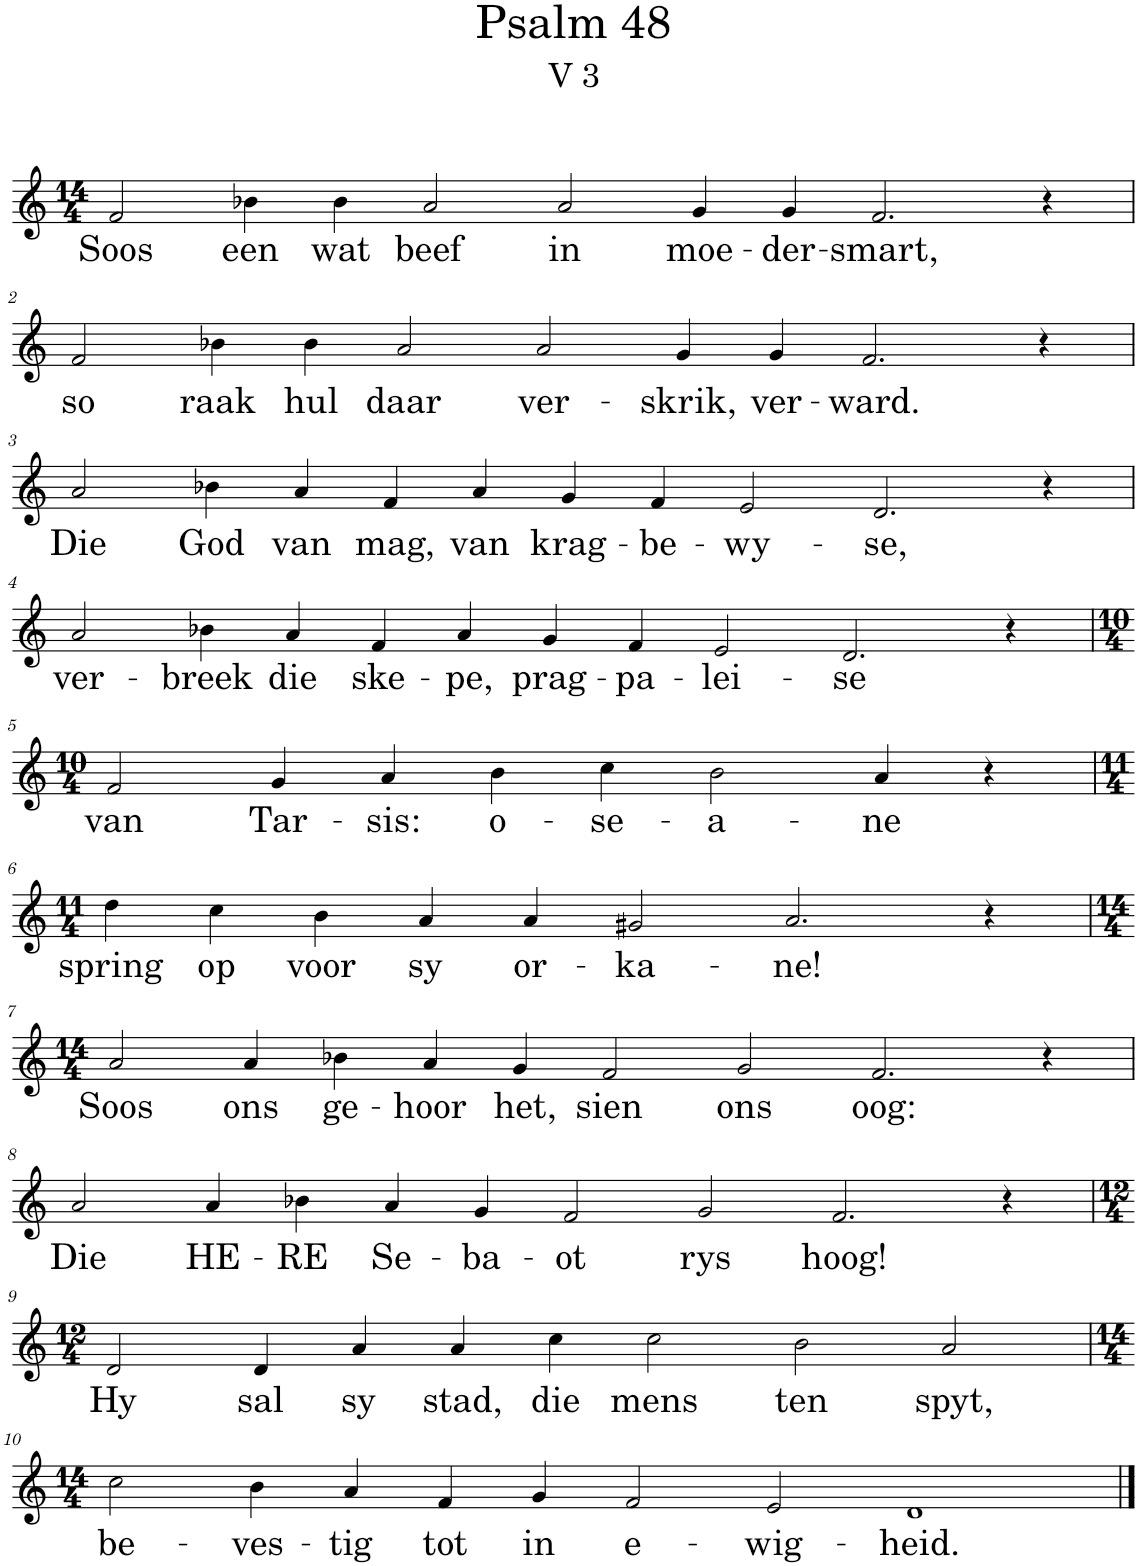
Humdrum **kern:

**kern	**text
*part1	*part1
*staff1	*staff1
*I"Pipe Organ	*
*I'Org.	*
*clefG2	*
*k[]	*
*M14/4	*
=1	=1
!	!LO:LY:b
2f/	Soos
!	!LO:LY:b
4b-X\	een
!	!LO:LY:b
4b-\	wat
!	!LO:LY:b
2a/	beef
!	!LO:LY:b
2a/	in
!	!LO:LY:b
4g/	moe-
!	!LO:LY:b
4g/	-der-
!	!LO:LY:b
2.f/	-smart,
4r	.
!!LO:LB:g=z
=2	=2
!	!LO:LY:b
2f/	so
!	!LO:LY:b
4b-X\	raak
!	!LO:LY:b
4b-\	hul
!	!LO:LY:b
2a/	daar
!	!LO:LY:b
2a/	ver-
!	!LO:LY:b
4g/	-skrik,
!	!LO:LY:b
4g/	ver-
!	!LO:LY:b
2.f/	-ward.
4r	.
!!LO:LB:g=z
=3	=3
!	!LO:LY:b
2a/	Die
!	!LO:LY:b
4b-X\	God
!	!LO:LY:b
4a/	van
!	!LO:LY:b
4f/	mag,
!	!LO:LY:b
4a/	van
!	!LO:LY:b
4g/	krag-
!	!LO:LY:b
4f/	-be-
!	!LO:LY:b
2e/	-wy-
!	!LO:LY:b
2.d/	-se,
4r	.
!!LO:LB:g=z
=4	=4
!	!LO:LY:b
2a/	ver-
!	!LO:LY:b
4b-X\	-breek
!	!LO:LY:b
4a/	die
!	!LO:LY:b
4f/	ske-
!	!LO:LY:b
4a/	-pe,
!	!LO:LY:b
4g/	prag-
!	!LO:LY:b
4f/	-pa-
!	!LO:LY:b
2e/	-lei-
!	!LO:LY:b
2.d/	-se
4r	.
!!LO:LB:g=z
=5	=5
*M10/4	*
!	!LO:LY:b
2f/	van
!	!LO:LY:b
4g/	Tar-
!	!LO:LY:b
4a/	-sis:
!	!LO:LY:b
4b\	o-
!	!LO:LY:b
4cc\	-se-
!	!LO:LY:b
2b\	-a-
!	!LO:LY:b
4a/	-ne
4r	.
!!LO:LB:g=z
=6	=6
*M11/4	*
!	!LO:LY:b
4dd\	spring
!	!LO:LY:b
4cc\	op
!	!LO:LY:b
4b\	voor
!	!LO:LY:b
4a/	sy
!	!LO:LY:b
4a/	or-
!	!LO:LY:b
2g#X/	-ka-
!	!LO:LY:b
2.a/	-ne!
4r	.
!!LO:LB:g=z
=7	=7
*M14/4	*
!	!LO:LY:b
2a/	Soos
!	!LO:LY:b
4a/	ons
!	!LO:LY:b
4b-X\	ge-
!	!LO:LY:b
4a/	-hoor
!	!LO:LY:b
4g/	het,
!	!LO:LY:b
2f/	sien
!	!LO:LY:b
2g/	ons
!	!LO:LY:b
2.f/	oog:
4r	.
!!LO:LB:g=z
=8	=8
!	!LO:LY:b
2a/	Die
!	!LO:LY:b
4a/	HE-
!	!LO:LY:b
4b-X\	-RE
!	!LO:LY:b
4a/	Se-
!	!LO:LY:b
4g/	-ba-
!	!LO:LY:b
2f/	-ot
!	!LO:LY:b
2g/	rys
!	!LO:LY:b
2.f/	hoog!
4r	.
!!LO:LB:g=z
=9	=9
*M12/4	*
!	!LO:LY:b
2d/	Hy
!	!LO:LY:b
4d/	sal
!	!LO:LY:b
4a/	sy
!	!LO:LY:b
4a/	stad,
!	!LO:LY:b
4cc\	die
!	!LO:LY:b
2cc\	mens
!	!LO:LY:b
2b\	ten
!	!LO:LY:b
2a/	spyt,
!!LO:LB:g=z
=10	=10
*M14/4	*
!	!LO:LY:b
2cc\	be-
!	!LO:LY:b
4b\	-ves-
!	!LO:LY:b
4a/	-tig
!	!LO:LY:b
4f/	tot
!	!LO:LY:b
4g/	in
!	!LO:LY:b
2f/	e-
!	!LO:LY:b
2e/	-wig-
!	!LO:LY:b
1d	-heid.
==	==
*-	*-
